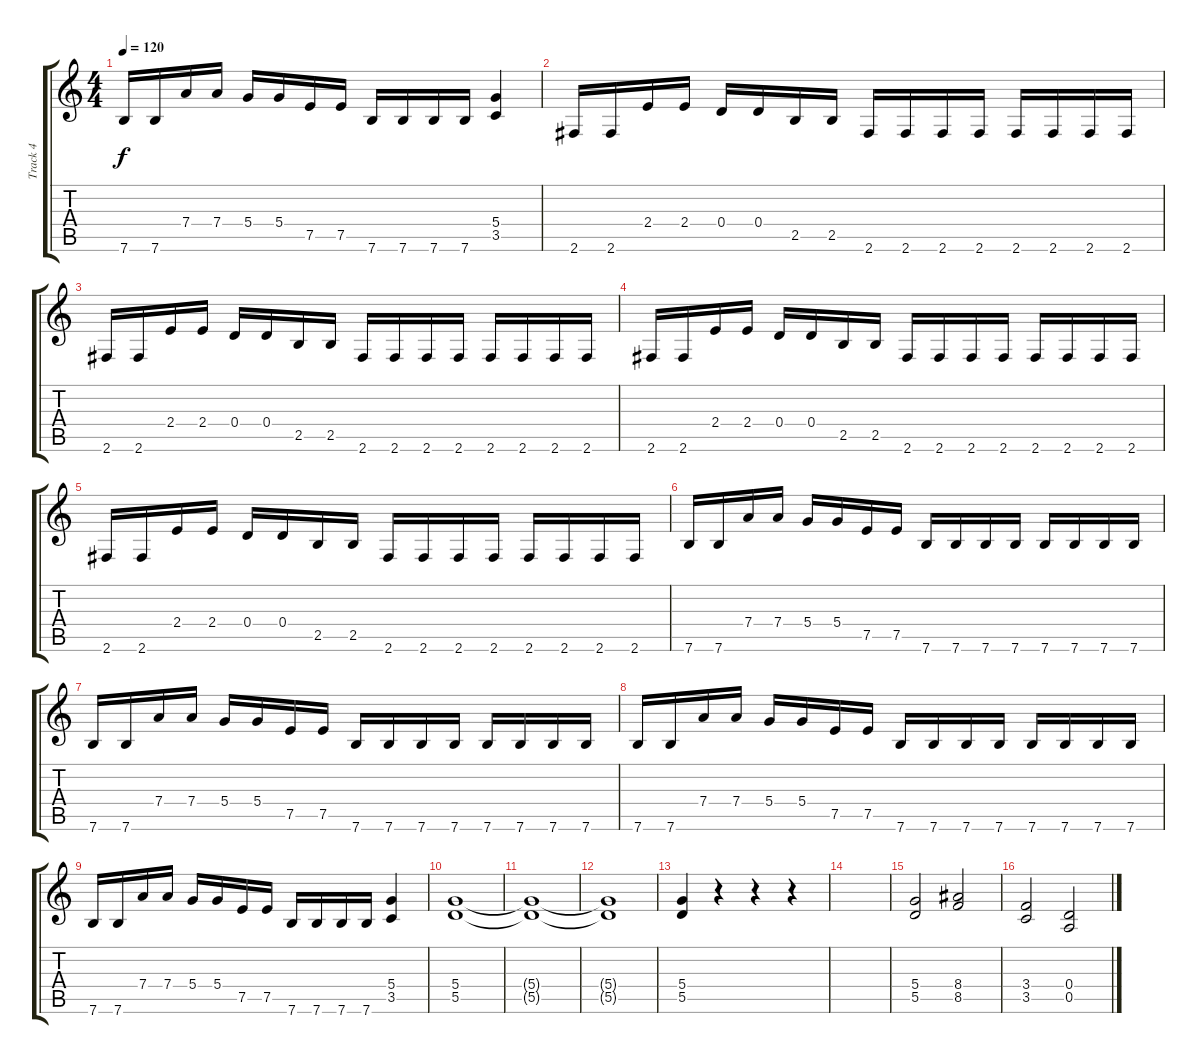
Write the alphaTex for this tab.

\track ("Track 4" "Track 4") {instrument distortionguitar}
\staff {score tabs}
\tuning (E4 B3 G3 D3 A2 E2) {hide}
\ts (4 4)
\tempo 120
\clef g2
\ks c
7.6.16{dy f} 7.6.16 7.4.16 7.4.16 5.4.16 5.4.16 7.5.16 7.5.16 7.6.16 7.6.16 7.6.16 7.6.16 (5.4 3.5).4 |
2.6.16 2.6.16 2.4.16 2.4.16 0.4.16 0.4.16 2.5.16 2.5.16 2.6.16 2.6.16 2.6.16 2.6.16 2.6.16 2.6.16 2.6.16 2.6.16 |
2.6.16 2.6.16 2.4.16 2.4.16 0.4.16 0.4.16 2.5.16 2.5.16 2.6.16 2.6.16 2.6.16 2.6.16 2.6.16 2.6.16 2.6.16 2.6.16 |
2.6.16 2.6.16 2.4.16 2.4.16 0.4.16 0.4.16 2.5.16 2.5.16 2.6.16 2.6.16 2.6.16 2.6.16 2.6.16 2.6.16 2.6.16 2.6.16 |
2.6.16 2.6.16 2.4.16 2.4.16 0.4.16 0.4.16 2.5.16 2.5.16 2.6.16 2.6.16 2.6.16 2.6.16 2.6.16 2.6.16 2.6.16 2.6.16 |
7.6.16 7.6.16 7.4.16 7.4.16 5.4.16 5.4.16 7.5.16 7.5.16 7.6.16 7.6.16 7.6.16 7.6.16 7.6.16 7.6.16 7.6.16 7.6.16 |
7.6.16 7.6.16 7.4.16 7.4.16 5.4.16 5.4.16 7.5.16 7.5.16 7.6.16 7.6.16 7.6.16 7.6.16 7.6.16 7.6.16 7.6.16 7.6.16 |
7.6.16 7.6.16 7.4.16 7.4.16 5.4.16 5.4.16 7.5.16 7.5.16 7.6.16 7.6.16 7.6.16 7.6.16 7.6.16 7.6.16 7.6.16 7.6.16 |
7.6.16 7.6.16 7.4.16 7.4.16 5.4.16 5.4.16 7.5.16 7.5.16 7.6.16 7.6.16 7.6.16 7.6.16 (5.4 3.5).4 |
(5.4 5.5).1 |
(5.4{t} 5.5{t}).1 |
(5.4{t} 5.5{t}).1 |
(5.4 5.5).4 r.4 r.4 r.4 |
|
(5.4 5.5).2 (8.4 8.5).2 |
(3.4 3.5).2 (0.4 0.5).2
